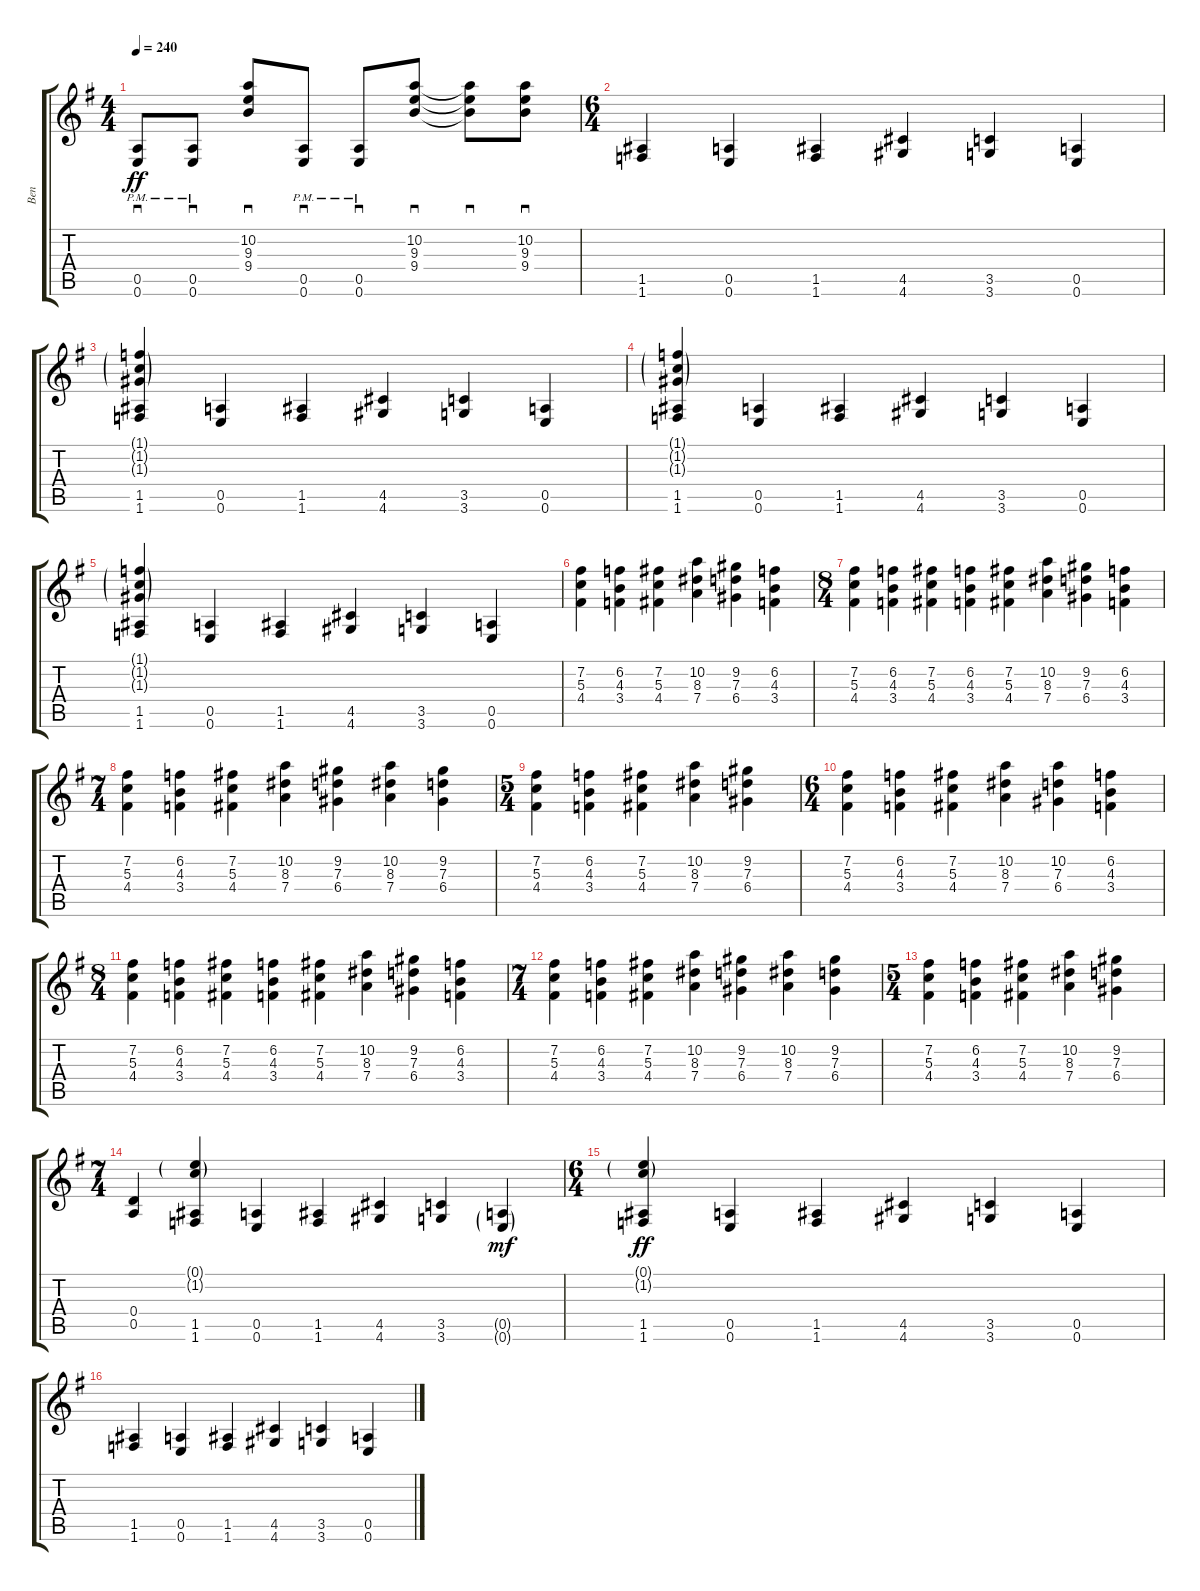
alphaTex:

\track ("Ben" "Ben") {instrument distortionguitar}
\staff {score tabs}
\tuning (E4 B3 G3 D3 A2 E2) {hide}
\ts (4 4)
\tempo 240
\clef g2
\ks g
(0.5{pm} 0.6{pm}).8{sd dy ff} (0.5{pm} 0.6{pm}).8{sd} (10.2 9.3 9.4).8{sd} (0.5{pm} 0.6{pm}).8{sd} (0.5{pm} 0.6{pm}).8{sd} (10.2 9.3 9.4).8{sd} (10.2{t} 9.3{t} 9.4{t}).8{sd} (10.2 9.3 9.4).8{sd} |
\ts (6 4)
(1.5 1.6).4 (0.5 0.6).4 (1.5 1.6).4 (4.5 4.6).4 (3.5 3.6).4 (0.5 0.6).4 |
(1.1{g} 1.2{g} 1.3{g} 1.5 1.6).4 (0.5 0.6).4 (1.5 1.6).4 (4.5 4.6).4 (3.5 3.6).4 (0.5 0.6).4 |
(1.1{g} 1.2{g} 1.3{g} 1.5 1.6).4 (0.5 0.6).4 (1.5 1.6).4 (4.5 4.6).4 (3.5 3.6).4 (0.5 0.6).4 |
(1.1{g} 1.2{g} 1.3{g} 1.5 1.6).4 (0.5 0.6).4 (1.5 1.6).4 (4.5 4.6).4 (3.5 3.6).4 (0.5 0.6).4 |
(7.2 5.3 4.4).4 (6.2 4.3 3.4).4 (7.2 5.3 4.4).4 (10.2 8.3 7.4).4 (9.2 7.3 6.4).4 (6.2 4.3 3.4).4 |
\ts (8 4)
(7.2 5.3 4.4).4 (6.2 4.3 3.4).4 (7.2 5.3 4.4).4 (6.2 4.3 3.4).4 (7.2 5.3 4.4).4 (10.2 8.3 7.4).4 (9.2 7.3 6.4).4 (6.2 4.3 3.4).4 |
\ts (7 4)
(7.2 5.3 4.4).4 (6.2 4.3 3.4).4 (7.2 5.3 4.4).4 (10.2 8.3 7.4).4 (9.2 7.3 6.4).4 (10.2 8.3 7.4).4 (9.2 7.3 6.4).4 |
\ts (5 4)
(7.2 5.3 4.4).4 (6.2 4.3 3.4).4 (7.2 5.3 4.4).4 (10.2 8.3 7.4).4 (9.2 7.3 6.4).4 |
\ts (6 4)
(7.2 5.3 4.4).4 (6.2 4.3 3.4).4 (7.2 5.3 4.4).4 (10.2 8.3 7.4).4 (10.2 7.3 6.4).4 (6.2 4.3 3.4).4 |
\ts (8 4)
(7.2 5.3 4.4).4 (6.2 4.3 3.4).4 (7.2 5.3 4.4).4 (6.2 4.3 3.4).4 (7.2 5.3 4.4).4 (10.2 8.3 7.4).4 (9.2 7.3 6.4).4 (6.2 4.3 3.4).4 |
\ts (7 4)
(7.2 5.3 4.4).4 (6.2 4.3 3.4).4 (7.2 5.3 4.4).4 (10.2 8.3 7.4).4 (9.2 7.3 6.4).4 (10.2 8.3 7.4).4 (9.2 7.3 6.4).4 |
\ts (5 4)
(7.2 5.3 4.4).4 (6.2 4.3 3.4).4 (7.2 5.3 4.4).4 (10.2 8.3 7.4).4 (9.2 7.3 6.4).4 |
\ts (7 4)
(0.4 0.5).4 (0.1{g} 1.2{g} 1.5 1.6).4 (0.5 0.6).4 (1.5 1.6).4 (4.5 4.6).4 (3.5 3.6).4 (0.5{g} 0.6{g}).4{dy mf} |
\ts (6 4)
(0.1{g} 1.2{g} 1.5 1.6).4{dy ff} (0.5 0.6).4 (1.5 1.6).4 (4.5 4.6).4 (3.5 3.6).4 (0.5 0.6).4 |
(1.5 1.6).4 (0.5 0.6).4 (1.5 1.6).4 (4.5 4.6).4 (3.5 3.6).4 (0.5 0.6).4
